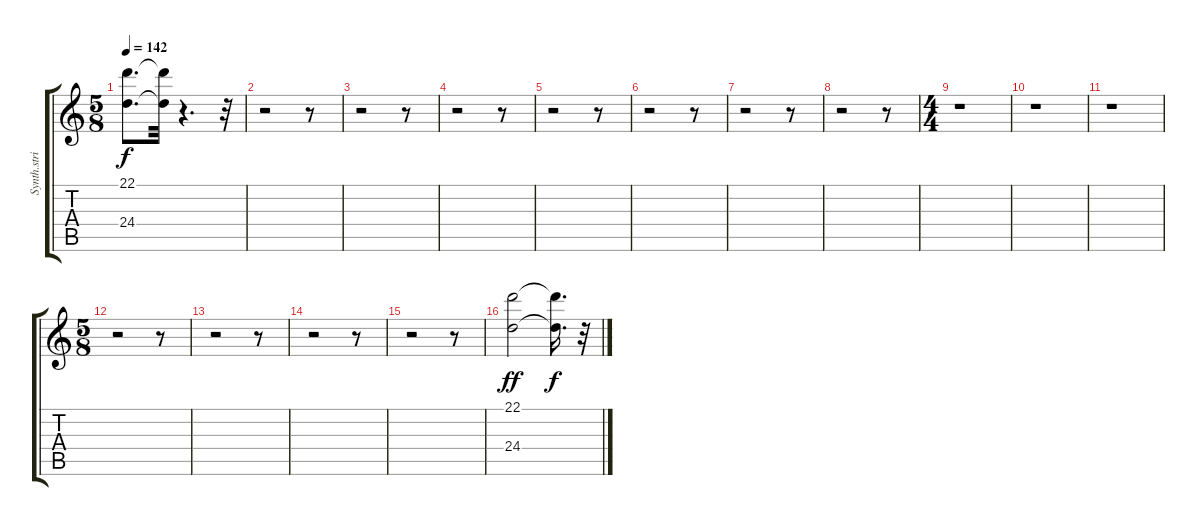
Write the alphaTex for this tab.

\track ("Synth.strings                       " "Synth.stri") {instrument synthstrings1}
\staff {score tabs}
\tuning (E4 B3 G3 D3 A2 E2) {hide}
\ts (5 8)
\tempo 142
\clef g2
\ks c
(22.1{t} 24.4{t}).8{d dy f} (22.1{t} 24.4{t}).32 r.4{d} r.32 |
r.2 r.8 |
r.2 r.8 |
r.2 r.8 |
r.2 r.8 |
r.2 r.8 |
r.2 r.8 |
r.2 r.8 |
\ts (4 4)
r.1 |
r.1 |
r.1 |
\ts (5 8)
r.2 r.8 |
r.2 r.8 |
r.2 r.8 |
r.2 r.8 |
(22.1 24.4).2{dy ff} (22.1{t} 24.4{t}).16{d dy f} r.32
